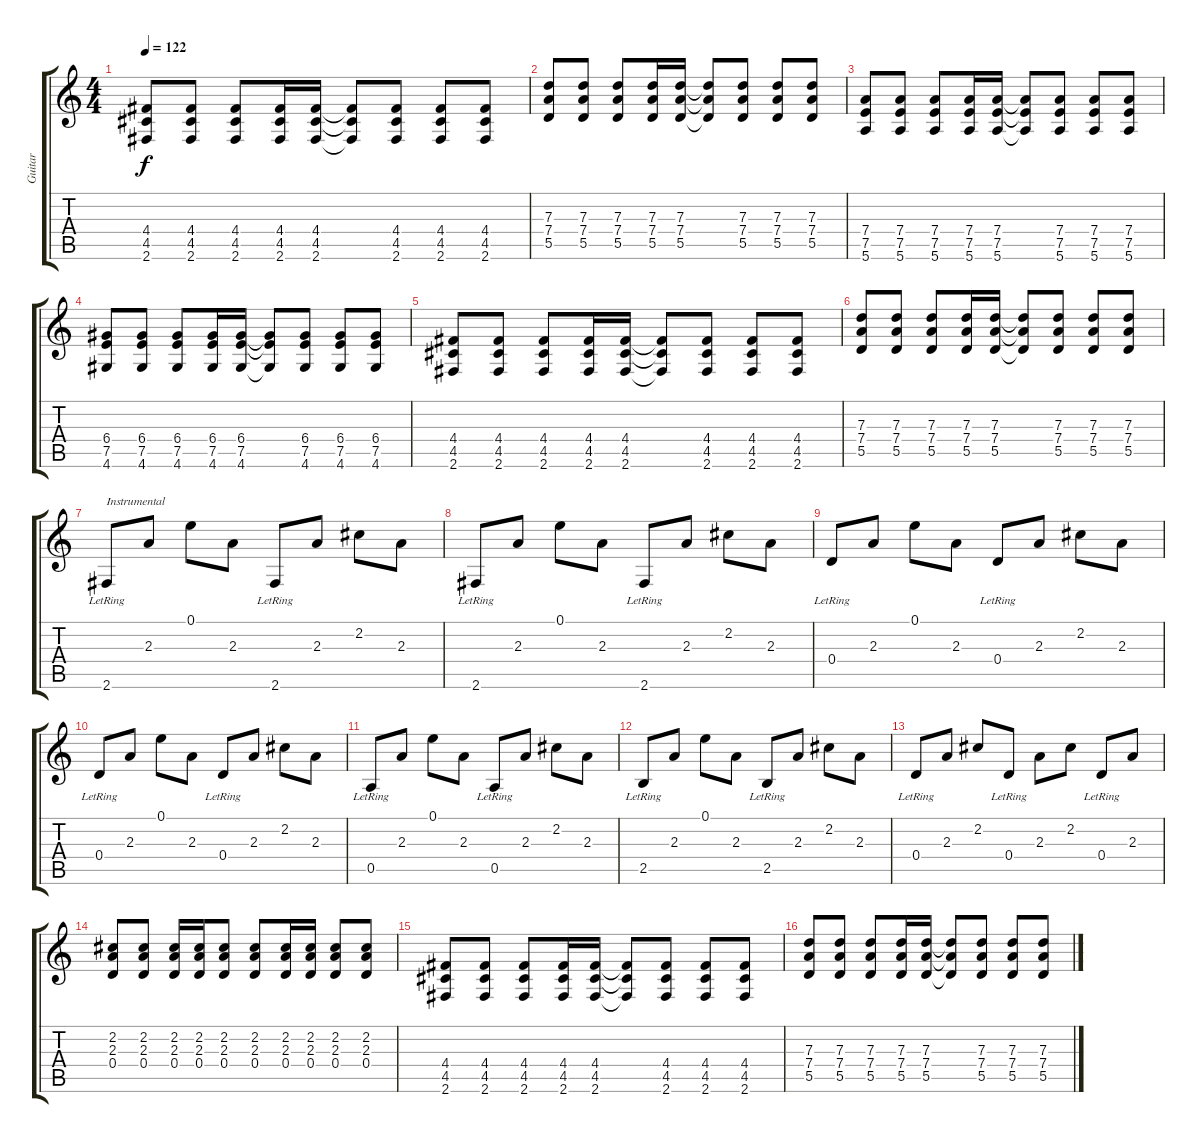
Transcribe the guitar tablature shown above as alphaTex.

\track ("Guitar" "Guitar") {instrument acousticguitarsteel}
\staff {score tabs}
\tuning (E4 B3 G3 D3 A2 E2) {hide}
\ts (4 4)
\tempo 122
\clef g2
\ks c
(4.4 4.5 2.6).8{dy f} (4.4 4.5 2.6).8 (4.4 4.5 2.6).8 (4.4 4.5 2.6).16 (4.4 4.5 2.6).16 (4.4{t} 4.5{t} 2.6{t}).8 (4.4 4.5 2.6).8 (4.4 4.5 2.6).8 (4.4 4.5 2.6).8 |
(7.3 7.4 5.5).8 (7.3 7.4 5.5).8 (7.3 7.4 5.5).8 (7.3 7.4 5.5).16 (7.3 7.4 5.5).16 (7.3{t} 7.4{t} 5.5{t}).8 (7.3 7.4 5.5).8 (7.3 7.4 5.5).8 (7.3 7.4 5.5).8 |
(7.4 7.5 5.6).8 (7.4 7.5 5.6).8 (7.4 7.5 5.6).8 (7.4 7.5 5.6).16 (7.4 7.5 5.6).16 (7.4{t} 7.5{t} 5.6{t}).8 (7.4 7.5 5.6).8 (7.4 7.5 5.6).8 (7.4 7.5 5.6).8 |
(6.4 7.5 4.6).8 (6.4 7.5 4.6).8 (6.4 7.5 4.6).8 (6.4 7.5 4.6).16 (6.4 7.5 4.6).16 (6.4{t} 7.5{t} 4.6{t}).8 (6.4 7.5 4.6).8 (6.4 7.5 4.6).8 (6.4 7.5 4.6).8 |
(4.4 4.5 2.6).8 (4.4 4.5 2.6).8 (4.4 4.5 2.6).8 (4.4 4.5 2.6).16 (4.4 4.5 2.6).16 (4.4{t} 4.5{t} 2.6{t}).8 (4.4 4.5 2.6).8 (4.4 4.5 2.6).8 (4.4 4.5 2.6).8 |
(7.3 7.4 5.5).8 (7.3 7.4 5.5).8 (7.3 7.4 5.5).8 (7.3 7.4 5.5).16 (7.3 7.4 5.5).16 (7.3{t} 7.4{t} 5.5{t}).8 (7.3 7.4 5.5).8 (7.3 7.4 5.5).8 (7.3 7.4 5.5).8 |
2.6{lr}.8{txt "Instrumental" volume 16} 2.3.8 0.1.8 2.3.8 2.6{lr}.8 2.3.8 2.2.8 2.3.8 |
2.6{lr}.8 2.3.8 0.1.8 2.3.8 2.6{lr}.8 2.3.8 2.2.8 2.3.8 |
0.4{lr}.8 2.3.8 0.1.8 2.3.8 0.4{lr}.8 2.3.8 2.2.8 2.3.8 |
0.4{lr}.8 2.3.8 0.1.8 2.3.8 0.4{lr}.8 2.3.8 2.2.8 2.3.8 |
0.5{lr}.8 2.3.8 0.1.8 2.3.8 0.5{lr}.8 2.3.8 2.2.8 2.3.8 |
2.5{lr}.8 2.3.8 0.1.8 2.3.8 2.5{lr}.8 2.3.8 2.2.8 2.3.8 |
0.4{lr}.8 2.3.8 2.2.8 0.4{lr}.8 2.3.8 2.2.8 0.4{lr}.8 2.3.8 |
(2.2 2.3 0.4).8 (2.2 2.3 0.4).8 (2.2 2.3 0.4).16 (2.2 2.3 0.4).16 (2.2 2.3 0.4).8 (2.2 2.3 0.4).8 (2.2 2.3 0.4).16 (2.2 2.3 0.4).16 (2.2 2.3 0.4).8 (2.2 2.3 0.4).8 |
(4.4 4.5 2.6).8{volume 13} (4.4 4.5 2.6).8 (4.4 4.5 2.6).8 (4.4 4.5 2.6).16 (4.4 4.5 2.6).16 (4.4{t} 4.5{t} 2.6{t}).8 (4.4 4.5 2.6).8 (4.4 4.5 2.6).8 (4.4 4.5 2.6).8 |
(7.3 7.4 5.5).8 (7.3 7.4 5.5).8 (7.3 7.4 5.5).8 (7.3 7.4 5.5).16 (7.3 7.4 5.5).16 (7.3{t} 7.4{t} 5.5{t}).8 (7.3 7.4 5.5).8 (7.3 7.4 5.5).8 (7.3 7.4 5.5).8
